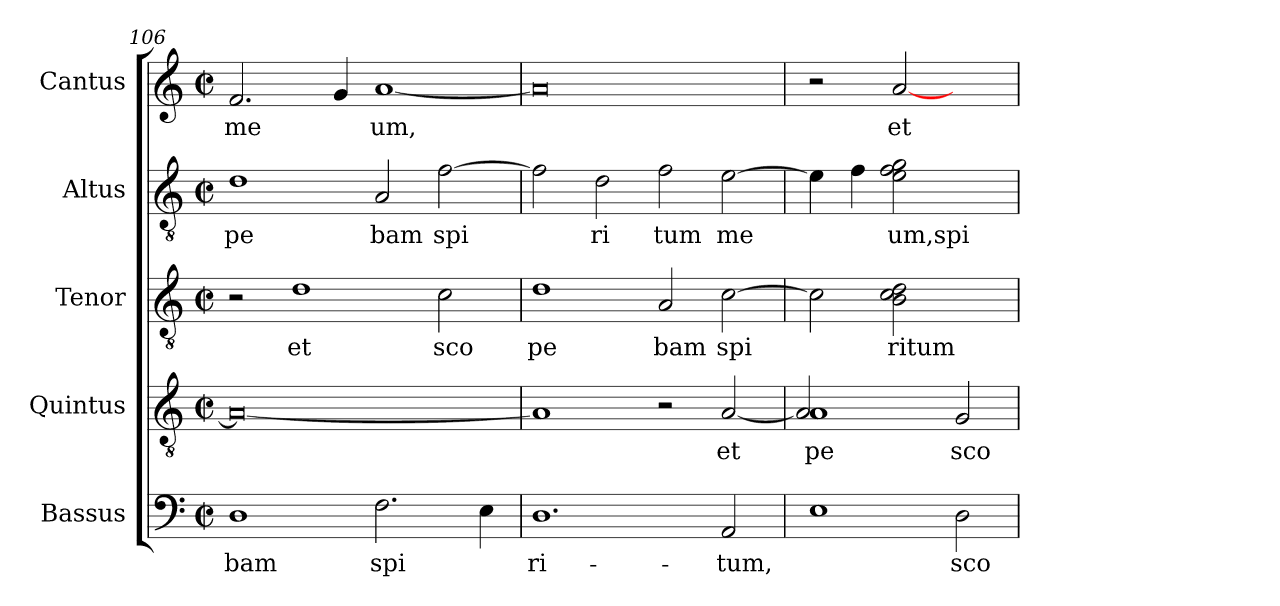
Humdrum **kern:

**kern	**text	**kern	**text	**kern	**text	**kern	**text	**kern	**text
*part5	*part5	*part4	*part4	*part3	*part3	*part2	*part2	*part1	*part1
*staff5	*staff5	*staff4	*staff4	*staff3	*staff3	*staff2	*staff2	*staff1	*staff1
*I"Bassus	*	*I"Quintus	*	*I"Tenor	*	*I"Altus	*	*I"Cantus	*
*clefF4	*	*clefGv2	*	*clefGv2	*	*clefGv2	*	*clefG2	*
*k[]	*	*k[]	*	*k[]	*	*k[]	*	*k[]	*
*C:	*	*C:	*	*C:	*	*C:	*	*C:	*
*M2/2	*	*M2/2	*	*M2/2	*	*M2/2	*	*M2/2	*
*met(c|)	*	*met(c|)	*	*met(c|)	*	*met(c|)	*	*met(c|)	*
=106	=106	=106	=106	=106	=106	=106	=106	=106	=106
!	!LO:LY:b:cj	!	!LO:LY:b:cj	!	!	!	!LO:LY:b:cj	!	!LO:LY:b:cj
1D	-bam	0A_<	.	2r	.	1d	pe	2.f/	me-
!	!	!	!	!	!LO:LY:b:cj	!	!	!	!
.	.	.	.	1d	et	.	.	.	.
!	!	!	!	!	!	!	!	!	!LO:LY:b:cj
.	.	.	.	.	.	.	.	4g/	--
!	!LO:LY:b:cj	!	!	!	!	!	!LO:LY:b:cj	!	!LO:LY:b:cj
2.F\	spi-	.	.	.	.	2A/	bam	[<1a	-um,
!	!	!	!	!	!LO:LY:b:cj	!	!LO:LY:b:cj	!	!
.	.	.	.	2c\	sco	[>2f\	spi	.	.
!	!LO:LY:b:cj	!	!	!	!	!	!	!	!
4E\	--	.	.	.	.	.	.	.	.
=107	=107	=107	=107	=107	=107	=107	=107	=107	=107
!	!LO:LY:b:cj	!	!LO:LY:b:cj	!	!LO:LY:b:cj	!	!LO:LY:b:cj	!	!LO:LY:b:cj
1.D	-ri-	1A]	.	1d	pe	2f\]	.	0a]	.
!	!	!	!	!	!	!	!LO:LY:b:cj	!	!
.	.	.	.	.	.	2d\	ri	.	.
!	!	!	!	!	!LO:LY:b:cj	!	!LO:LY:b:cj	!	!
.	.	2r	.	2A/	bam	2f\	tum	.	.
!	!LO:LY:b:cj	!	!LO:LY:b:cj	!	!LO:LY:b:cj	!	!LO:LY:b:cj	!	!
2AA/	-tum,	[<2A/	et	[>2c\	spi	[>2e\	me	.	.
=108	=108	=108	=108	=108	=108	=108	=108	=108	=108
*	*	*^	*	*	*	*	*	*	*
!	!	!	!	!LO:LY:b:cj	!	!LO:LY:b:cj	!	!LO:LY:b:cj	!	!
1E	.	1A	2A/]	pe	2c\]	.	4e\]	.	2r	.
!	!	!	!	!	!	!	!	!LO:LY:b:cj	!	!
.	.	.	.	.	.	.	4f\	.	.	.
!	!	!	!	!	!	!LO:LY:b:cj	!	!LO:LY:b:cj	!	!LO:LY:b:cj
.	.	.	1ryy	.	2c\ 2B\ 2d\	ritum	2g\ 2e\ 2f\	um,spi	[<2a/	et
!	!LO:LY:b:cj	!	!	!LO:LY:b:cj	!	!	!	!	!	!
2D\	sco-	2G/	.	sco	2ryy	.	2ryy	.	2ryy	.
*	*	*v	*v	*	*	*	*	*	*	*
=	=	=	=	=	=	=	=	=	=
*-	*-	*-	*-	*-	*-	*-	*-	*-	*-
